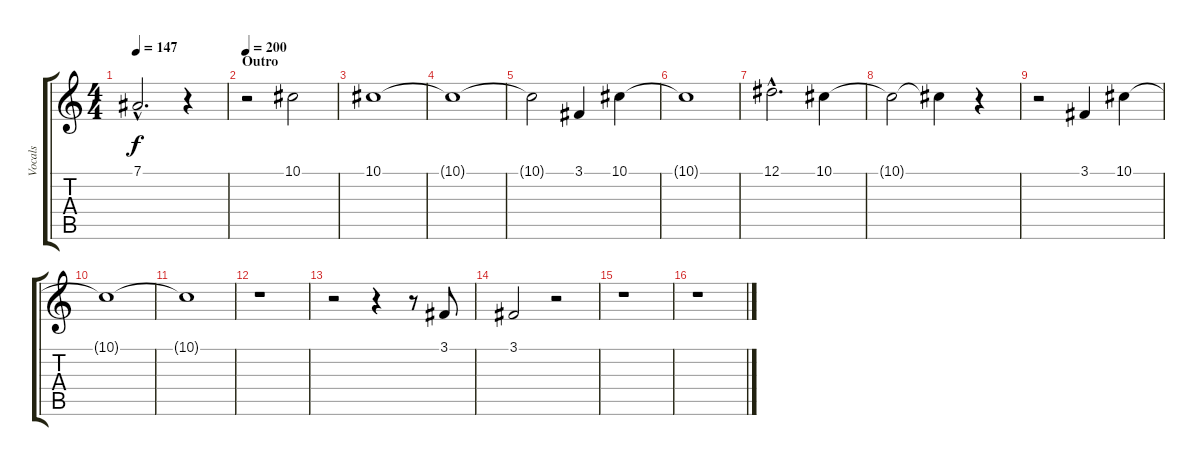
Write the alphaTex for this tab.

\track ("Vocals" "Vocals") {instrument voiceoohs}
\staff {score tabs}
\tuning (Eb4 Bb3 Gb3 Db3 Ab2 Eb2) {hide}
\ts (4 4)
\tempo 147
\clef g2
\ks c
7.1{hac t}.2{d dy f} r.4 |
\section ("" "Outro")
\tempo 200
r.2 10.1.2 |
10.1.1 |
10.1{t}.1 |
10.1{t}.2 3.1.4 10.1.4 |
10.1{t}.1 |
12.1{hac}.2{d} 10.1.4 |
10.1{t}.2 10.1{t}.4 r.4 |
r.2 3.1.4 10.1.4 |
10.1{t}.1 |
10.1{t}.1 |
r.1 |
r.2 r.4 r.8 3.1.8 |
3.1.2 r.2 |
r.1 |
r.1
